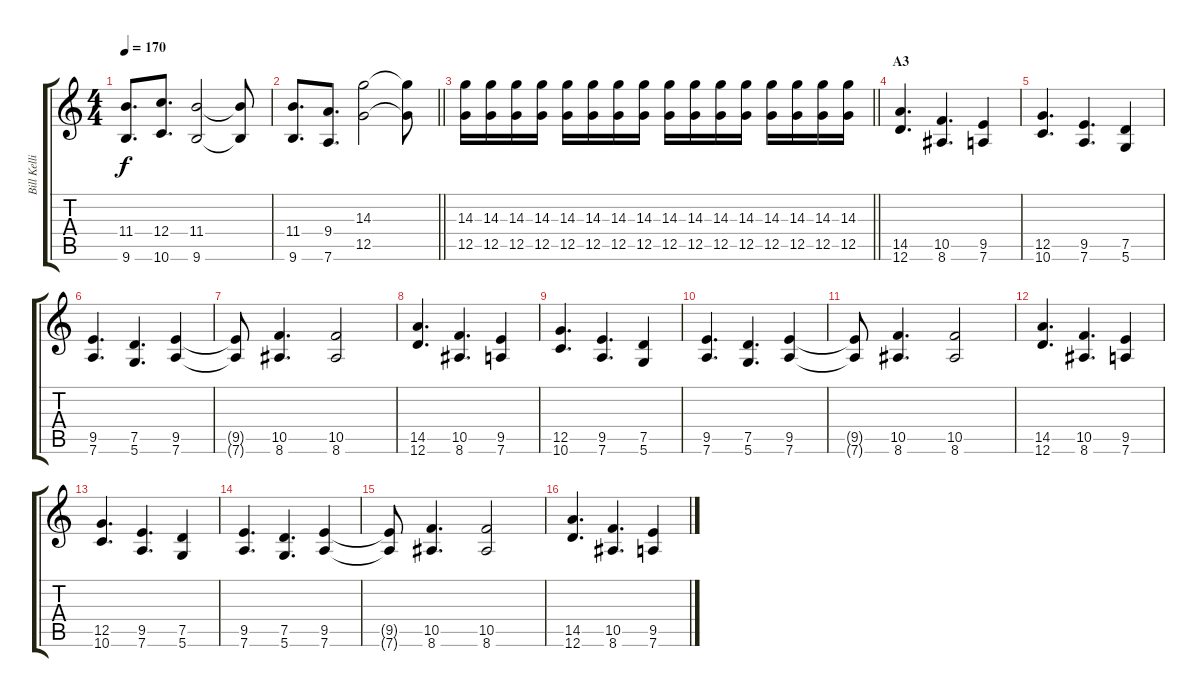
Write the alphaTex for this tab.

\track ("Bill Kelliher" "Bill Kelli") {instrument distortionguitar}
\staff {score tabs}
\tuning (D4 A3 F3 C3 G2 D2) {hide}
\ts (4 4)
\tempo 170
\clef g2
\ks c
(11.4 9.6).8{d dy f} (12.4 10.6).8{d} (11.4 9.6).2 (11.4{t} 9.6{t}).8 |
\barLineRight lightlight
(11.4 9.6).8{d} (9.4 7.6).8{d} (14.3 12.5).2 (14.3{t} 12.5{t}).8 |
\barLineRight lightlight
(14.3 12.5).16 (14.3 12.5).16 (14.3 12.5).16 (14.3 12.5).16 (14.3 12.5).16 (14.3 12.5).16 (14.3 12.5).16 (14.3 12.5).16 (14.3 12.5).16 (14.3 12.5).16 (14.3 12.5).16 (14.3 12.5).16 (14.3 12.5).16 (14.3 12.5).16 (14.3 12.5).16 (14.3 12.5).16 |
\section ("" "A3")
(14.5 12.6).4{d} (10.5 8.6).4{d} (9.5 7.6).4 |
(12.5 10.6).4{d} (9.5 7.6).4{d} (7.5 5.6).4 |
(9.5 7.6).4{d} (7.5 5.6).4{d} (9.5 7.6).4 |
(9.5{t} 7.6{t}).8 (10.5 8.6).4{d} (10.5 8.6).2 |
(14.5 12.6).4{d} (10.5 8.6).4{d} (9.5 7.6).4 |
(12.5 10.6).4{d} (9.5 7.6).4{d} (7.5 5.6).4 |
(9.5 7.6).4{d} (7.5 5.6).4{d} (9.5 7.6).4 |
(9.5{t} 7.6{t}).8 (10.5 8.6).4{d} (10.5 8.6).2 |
(14.5 12.6).4{d} (10.5 8.6).4{d} (9.5 7.6).4 |
(12.5 10.6).4{d} (9.5 7.6).4{d} (7.5 5.6).4 |
(9.5 7.6).4{d} (7.5 5.6).4{d} (9.5 7.6).4 |
(9.5{t} 7.6{t}).8 (10.5 8.6).4{d} (10.5 8.6).2 |
(14.5 12.6).4{d} (10.5 8.6).4{d} (9.5 7.6).4
